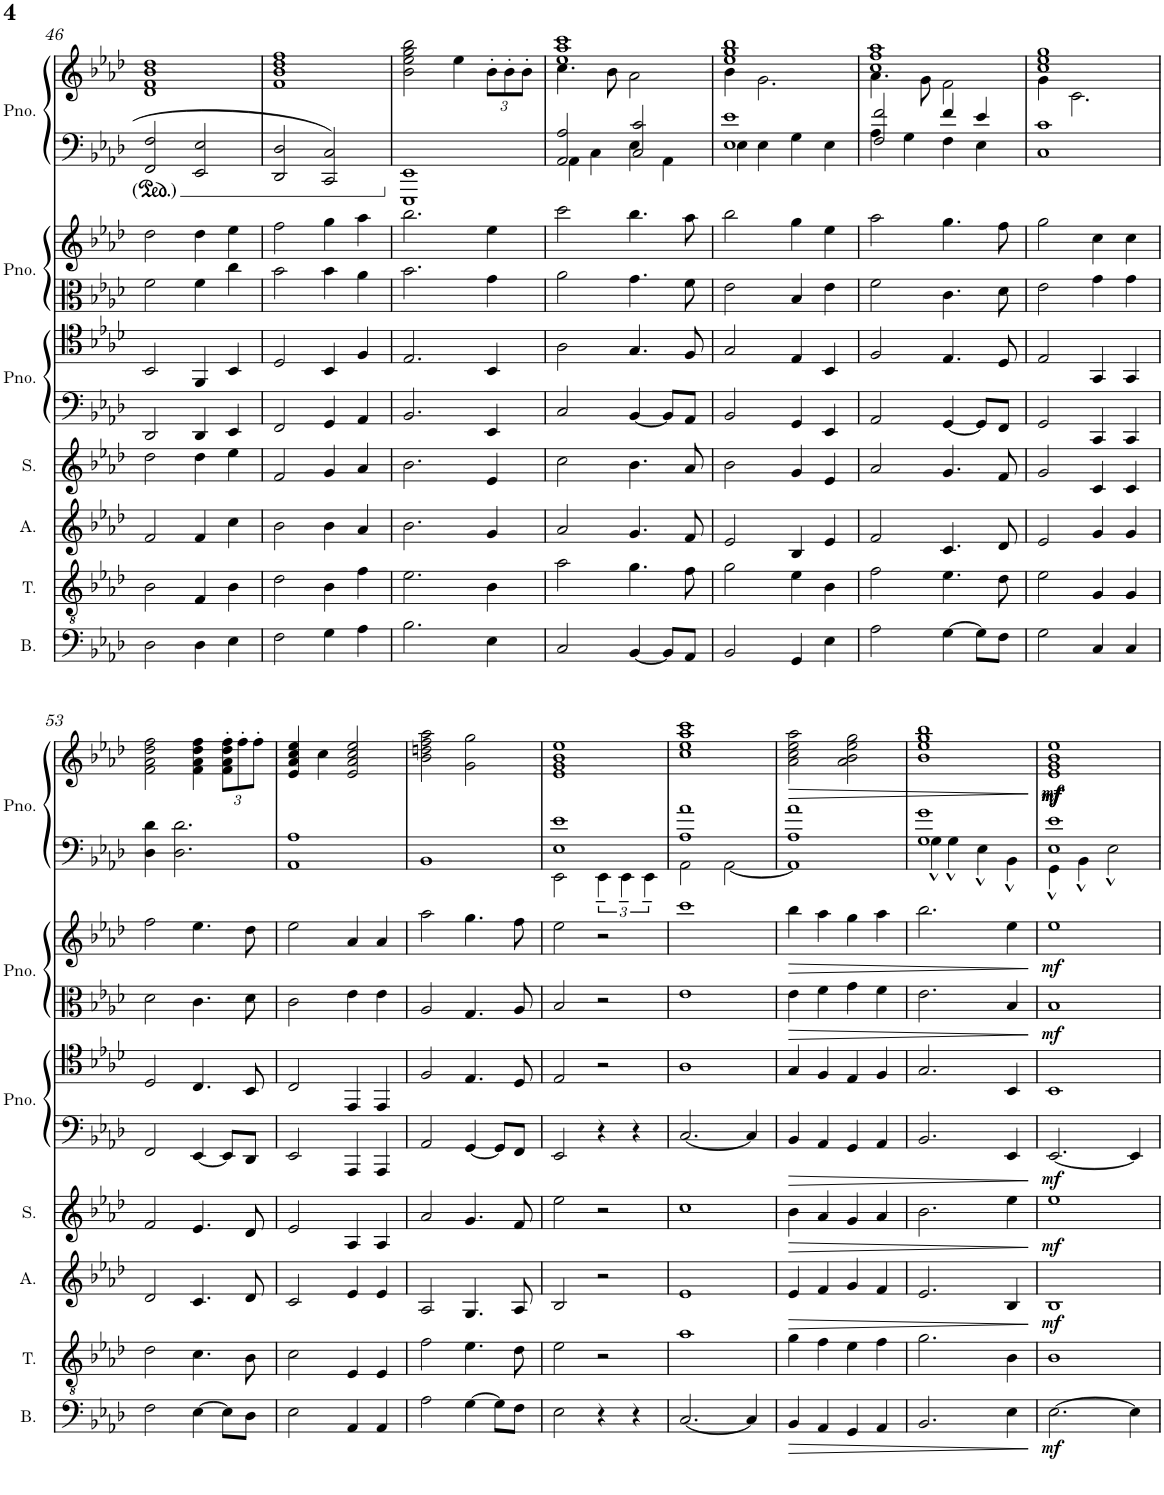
**kern	**dynam	**kern	**kern	**dynam	**kern	**dynam	**kern	**kern	**dynam	**kern	**kern	**dynam	**kern	**kern	**dynam
*part7	*part7	*part6	*part5	*part5	*part4	*part4	*part3	*part3	*part3	*part2	*part2	*part2	*part1	*part1	*part1
*staff10	*staff10	*staff9	*staff8	*staff8	*staff7	*staff7	*staff6	*staff5	*staff5/6	*staff4	*staff3	*staff3/4	*staff2	*staff1	*staff1/2
*I"Bass	*	*I"Tenor	*I"Alto	*	*I"Soprano	*	*I"Piano	*	*	*I"Piano	*	*	*I"Piano	*	*
*I'B.	*	*I'T.	*I'A.	*	*I'S.	*	*I'Pno.	*	*	*I'Pno.	*	*	*I'Pno.	*	*
!!LO:PB:g=z
*clefF4	*	*clefGv2	*clefG2	*	*clefG2	*	*clefF4	*clefC4	*	*clefC3	*clefG2	*	*clefF4	*clefG2	*
*k[b-e-a-d-]	*	*k[b-e-a-d-]	*k[b-e-a-d-]	*	*k[b-e-a-d-]	*	*k[b-e-a-d-]	*k[b-e-a-d-]	*	*k[b-e-a-d-]	*k[b-e-a-d-]	*	*k[b-e-a-d-]	*k[b-e-a-d-]	*
*M2/2	*	*M2/2	*M2/2	*	*M2/2	*	*M2/2	*M2/2	*	*M2/2	*M2/2	*	*M2/2	*M2/2	*
*met(c|)	*	*met(c|)	*met(c|)	*	*met(c|)	*	*met(c|)	*met(c|)	*	*met(c|)	*met(c|)	*	*met(c|)	*met(c|)	*
=46	=46	=46	=46	=46	=46	=46	=46	=46	=46	=46	=46	=46	=46	=46	=46
2D-\	.	2B-\	2f/	.	2dd-\	.	2DD-/	2BB-/	.	2f\	2dd-\	.	2FF/ 2F/	1d- 1f 1b- 1dd-	.
4D-\	.	4F/	4f/	.	4dd-\	.	4DD-/	4FF/	.	4f\	4dd-\	.	2EE-/ 2E-/	.	.
4E-\	.	4B-\	4cc\	.	4ee-\	.	4EE-/	4BB-/	.	4cc\	4ee-\	.	.	.	.
=47	=47	=47	=47	=47	=47	=47	=47	=47	=47	=47	=47	=47	=47	=47	=47
2F\	.	2d-\	2b-\	.	2f/	.	2FF/	2D-/	.	2b-\	2ff\	.	2DD-/ 2D-/	1f 1b- 1dd- 1ff	.
4G\	.	4B-\	4b-\	.	4g/	.	4GG/	4BB-/	.	4b-\	4gg\	.	2CC/ 2C/	.	.
4A-\	.	4f\	4a-/	.	4a-/	.	4AA-/	4F/	.	4a-\	4aa-\	.	.	.	.
=48	=48	=48	=48	=48	=48	=48	=48	=48	=48	=48	=48	=48	=48	=48	=48
2.B-\	.	2.e-\	2.b-\	.	2.b-\	.	2.BB-/	2.E-/	.	2.b-\	2.bb-\	.	1EEE- 1EE-	2b-\ 2ee-\ 2gg\ 2bb-\	.
.	.	.	.	.	.	.	.	.	.	.	.	.	.	4ee-\	.
*	*	*	*	*	*	*	*	*	*	*	*	*	*	*Xbrackettup	*
4E-\	.	4B-\	4g/	.	4e-/	.	4EE-/	4BB-/	.	4g\	4ee-\	.	.	12b-'\L	.
.	.	.	.	.	.	.	.	.	.	.	.	.	.	12b-'\	.
.	.	.	.	.	.	.	.	.	.	.	.	.	.	12b-'\J	.
=49	=49	=49	=49	=49	=49	=49	=49	=49	=49	=49	=49	=49	=49	=49	=49
*	*	*	*	*	*	*	*	*	*	*	*	*	*^	*^	*
2C/	.	2a-\	2a-/	.	2cc\	.	2C/	2A-\	.	2a-\	2ccc\	.	2AA-/ 2A-/	4AA-\	1ee- 1aa- 1ccc	4.cc\	.
.	.	.	.	.	.	.	.	.	.	.	.	.	.	4C\	.	.	.
.	.	.	.	.	.	.	.	.	.	.	.	.	.	.	.	8b-\	.
[4BB-/	.	4.g\	4.g/	.	4.b-\	.	[4BB-/	4.G/	.	4.g\	4.bb-\	.	2C/ 2c/	4E-\	.	2a-\	.
8BB-/L]	.	.	.	.	.	.	8BB-/L]	.	.	.	.	.	.	4AA-\	.	.	.
8AA-/J	.	8f\	8f/	.	8a-/	.	8AA-/J	8F/	.	8f\	8aa-\	.	.	.	.	.	.
=50	=50	=50	=50	=50	=50	=50	=50	=50	=50	=50	=50	=50	=50	=50	=50	=50	=50
2BB-/	.	2g\	2e-/	.	2b-\	.	2BB-/	2G/	.	2e-\	2bb-\	.	1E- 1e-	4E-\	1ee- 1gg 1bb-	4b-\	.
.	.	.	.	.	.	.	.	.	.	.	.	.	.	4E-\	.	2.g\	.
4GG/	.	4e-\	4B-/	.	4g/	.	4GG/	4E-/	.	4B-/	4gg\	.	.	4G\	.	.	.
4E-\	.	4B-\	4e-/	.	4e-/	.	4EE-/	4BB-/	.	4e-\	4ee-\	.	.	4E-\	.	.	.
=51	=51	=51	=51	=51	=51	=51	=51	=51	=51	=51	=51	=51	=51	=51	=51	=51	=51
2A-\	.	2f\	2f/	.	2a-/	.	2AA-/	2F/	.	2f\	2aa-\	.	2F/ 2f/	4A-\	1cc 1ff 1aa-	4.a-\	.
.	.	.	.	.	.	.	.	.	.	.	.	.	.	4G\	.	.	.
.	.	.	.	.	.	.	.	.	.	.	.	.	.	.	.	8g\	.
[4G\	.	4.e-\	4.c/	.	4.g/	.	[4GG/	4.E-/	.	4.c\	4.gg\	.	4f/	4F\	.	2f\	.
8G\L]	.	.	.	.	.	.	8GG/L]	.	.	.	.	.	4e-/	4E-\	.	.	.
8F\J	.	8d-\	8d-/	.	8f/	.	8FF/J	8D-/	.	8d-\	8ff\	.	.	.	.	.	.
*	*	*	*	*	*	*	*	*	*	*	*	*	*v	*v	*	*	*
=52	=52	=52	=52	=52	=52	=52	=52	=52	=52	=52	=52	=52	=52	=52	=52	=52
2G\	.	2e-\	2e-/	.	2g/	.	2GG/	2E-/	.	2e-\	2gg\	.	1C 1c	1cc 1ee- 1gg	4g\	.
.	.	.	.	.	.	.	.	.	.	.	.	.	.	.	2.c\	.
4C/	.	4G/	4g/	.	4c/	.	4CC/	4GG/	.	4g\	4cc\	.	.	.	.	.
4C/	.	4G/	4g/	.	4c/	.	4CC/	4GG/	.	4g\	4cc\	.	.	.	.	.
*	*	*	*	*	*	*	*	*	*	*	*	*	*	*v	*v	*
!!LO:LB:g=z
=53	=53	=53	=53	=53	=53	=53	=53	=53	=53	=53	=53	=53	=53	=53	=53
2F\	.	2d-\	2d-/	.	2f/	.	2FF/	2D-/	.	2d-\	2ff\	.	4D-\ 4d-\	2f\ 2a-\ 2dd-\ 2ff\	.
.	.	.	.	.	.	.	.	.	.	.	.	.	2.D-\ 2.d-\	.	.
[4E-\	.	4.c\	4.c/	.	4.e-/	.	[4EE-/	4.C/	.	4.c\	4.ee-\	.	.	4f\ 4a-\ 4dd-\ 4ff\	.
8E-\L]	.	.	.	.	.	.	8EE-/L]	.	.	.	.	.	.	12f\' 12a-\' 12dd-\' 12ff\'L	.
.	.	.	.	.	.	.	.	.	.	.	.	.	.	12ff'\	.
8D-\J	.	8B-\	8d-/	.	8d-/	.	8DD-/J	8BB-/	.	8d-\	8dd-\	.	.	.	.
.	.	.	.	.	.	.	.	.	.	.	.	.	.	12ff'\J	.
=54	=54	=54	=54	=54	=54	=54	=54	=54	=54	=54	=54	=54	=54	=54	=54
2E-\	.	2c\	2c/	.	2e-/	.	2EE-/	2C/	.	2c\	2ee-\	.	1AA- 1A-	4e-/ 4a-/ 4cc/ 4ee-/	.
.	.	.	.	.	.	.	.	.	.	.	.	.	.	4cc\	.
4AA-/	.	4E-/	4e-/	.	4A-/	.	4AAA-/	4EE-/	.	4e-\	4a-/	.	.	2e-/ 2a-/ 2cc/ 2ee-/	.
4AA-/	.	4E-/	4e-/	.	4A-/	.	4AAA-/	4EE-/	.	4e-\	4a-/	.	.	.	.
=55	=55	=55	=55	=55	=55	=55	=55	=55	=55	=55	=55	=55	=55	=55	=55
2A-\	.	2f\	2A-/	.	2a-/	.	2AA-/	2F/	.	2A-/	2aa-\	.	1BB- 1B-	2b-\ 2ddn\ 2ff\ 2aa-\	.
[4G\	.	4.e-\	4.G/	.	4.g/	.	[4GG/	4.E-/	.	4.G/	4.gg\	.	.	2g\ 2gg\	.
8G\L]	.	.	.	.	.	.	8GG/L]	.	.	.	.	.	.	.	.
8F\J	.	8d-\	8A-/	.	8f/	.	8FF/J	8D-/	.	8A-/	8ff\	.	.	.	.
=56	=56	=56	=56	=56	=56	=56	=56	=56	=56	=56	=56	=56	=56	=56	=56
*	*	*	*	*	*	*	*	*	*	*	*	*	*^	*	*
2E-\	.	2e-\	2B-/	.	2ee-\	.	2EE-/	2E-/	.	2B-/	2ee-\	.	1E- 1e-	2EE-\	1e- 1g 1b- 1ee-	.
4r	.	2r	2r	.	2r	.	4r	2r	.	2r	2r	.	.	6EE-~\	.	.
.	.	.	.	.	.	.	.	.	.	.	.	.	.	6EE-~\	.	.
4r	.	.	.	.	.	.	4r	.	.	.	.	.	.	.	.	.
.	.	.	.	.	.	.	.	.	.	.	.	.	.	6EE-~\	.	.
=57	=57	=57	=57	=57	=57	=57	=57	=57	=57	=57	=57	=57	=57	=57	=57	=57
[2.C/	.	1a-	1e-	.	1cc	.	[2.C/	1A-	.	1e-	1ccc	.	1A- 1a-	2AA-\	1cc 1ee- 1aa- 1ccc	.
.	.	.	.	.	.	.	.	.	.	.	.	.	.	[2AA-\	.	.
4C/]	.	.	.	.	.	.	4C/]	.	.	.	.	.	.	.	.	.
=58	=58	=58	=58	=58	=58	=58	=58	=58	=58	=58	=58	=58	=58	=58	=58	=58
!	!LO:HP:b	!	!	!LO:HP:b	!	!LO:HP:b	!	!	!	!	!	!LO:HP:b	!	!	!	!LO:HP:b
4BB-/	>	4g\	4e-/	>	4b-\	>	4BB-/	4G/	.	4e-\	4bb-\	>	1A- 1a-	1AA-]	2a-\ 2cc\ 2ee-\ 2aa-\	>
4AA-/	.	4f\	4f/	.	4a-/	.	4AA-/	4F/	.	4f\	4aa-\	.	.	.	.	.
4GG/	.	4e-\	4g/	.	4g/	.	4GG/	4E-/	.	4g\	4gg\	.	.	.	2a-\ 2b-\ 2ee-\ 2gg\	.
4AA-/	.	4f\	4f/	.	4a-/	.	4AA-/	4F/	.	4f\	4aa-\	.	.	.	.	.
=59	=59	=59	=59	=59	=59	=59	=59	=59	=59	=59	=59	=59	=59	=59	=59	=59
2.BB-/	.	2.g\	2.e-/	.	2.b-\	.	2.BB-/	2.G/	.	2.e-\	2.bb-\	.	1G 1g	4G^^\	1b- 1ee- 1gg 1bb-	.
.	.	.	.	.	.	.	.	.	.	.	.	.	.	4G^^\	.	.
.	.	.	.	.	.	.	.	.	.	.	.	.	.	4E-^^\	.	.
4E-\	.	4B-\	4B-/	.	4ee-\	.	4EE-/	4BB-/	.	4B-/	4ee-\	.	.	4BB-^^\	.	.
*	*	*	*	*	*	*	*	*	*	*	*	*	*v	*v	*	*
.	]	.	.	]	.	]	.	.	.	.	.	]	.	.	]
=60	=60	=60	=60	=60	=60	=60	=60	=60	=60	=60	=60	=60	=60	=60	=60
*	*	*	*	*	*	*	*	*	*	*	*	*	*^	*	*
!	!LO:DY:b	!	!	!LO:DY:b	!	!LO:DY:b	!	!	!LO:DY:b=2	!	!	!LO:DY:b=2	!	!	!	!
!	!	!	!	!	!	!	!	!	!	!	!	!LO:DY:n=1:b	!	!	!	!LO:DY:b
!	!	!	!	!	!	!	!	!	!	!	!	!	!	!	!	!LO:DY:n=1:b
!	!	!	!	!	!	!	!	!	!	!	!	!	!	!	!	!LO:DY:n=2:b
!	!	!	!	!	!	!	!	!	!	!	!	!	!	!	!	!LO:DY:n=3:b
[2.E-\	mf	1B-	1B-	mf	1ee-	mf	[2.EE-/	1BB-	mf	1B-	1ee-	mf mf	1E- 1e-	4GG^^\	1e- 1g 1b- 1ee-	mf mf mf mf
.	.	.	.	.	.	.	.	.	.	.	.	.	.	4BB-^^\	.	.
.	.	.	.	.	.	.	.	.	.	.	.	.	.	2E-^^\	.	.
4E-\]	.	.	.	.	.	.	4EE-/]	.	.	.	.	.	.	.	.	.
*	*	*	*	*	*	*	*	*	*	*	*	*	*v	*v	*	*
=	=	=	=	=	=	=	=	=	=	=	=	=	=	=	=
*-	*-	*-	*-	*-	*-	*-	*-	*-	*-	*-	*-	*-	*-	*-	*-
